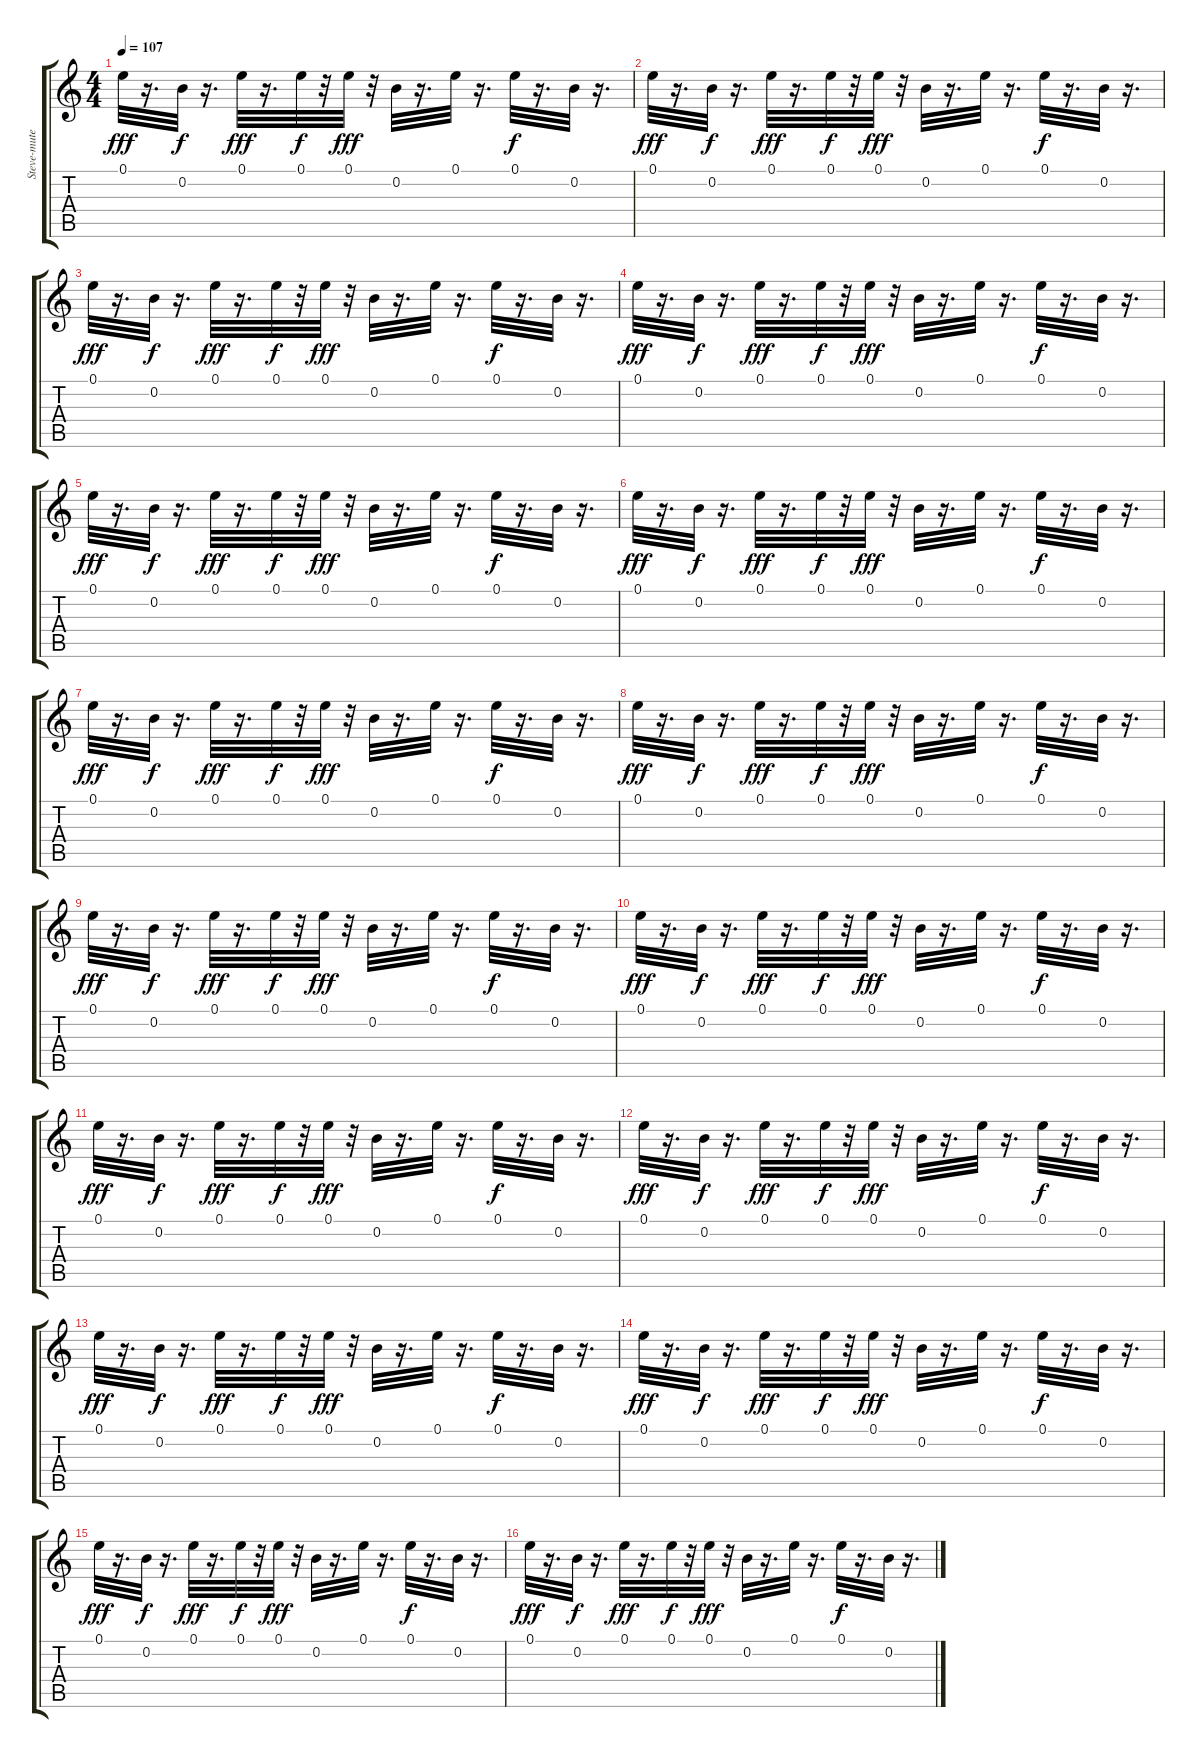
\track ("Steve-mute" "Steve-mute") {instrument electricguitarmuted}
\staff {score tabs}
\tuning (E4 B3 G3 D3 A2 E2) {hide}
\ts (4 4)
\tempo 107
\clef g2
\ks c
0.1.32{dy fff} r.16{d} 0.2.32{dy f} r.16{d} 0.1.32{dy fff} r.16{d} 0.1.32{dy f} r.32 0.1.32{dy fff} r.32 0.2.32 r.16{d} 0.1.32 r.16{d} 0.1.32{dy f} r.16{d} 0.2.32 r.16{d} |
0.1.32{dy fff} r.16{d} 0.2.32{dy f} r.16{d} 0.1.32{dy fff} r.16{d} 0.1.32{dy f} r.32 0.1.32{dy fff} r.32 0.2.32 r.16{d} 0.1.32 r.16{d} 0.1.32{dy f} r.16{d} 0.2.32 r.16{d} |
0.1.32{dy fff} r.16{d} 0.2.32{dy f} r.16{d} 0.1.32{dy fff} r.16{d} 0.1.32{dy f} r.32 0.1.32{dy fff} r.32 0.2.32 r.16{d} 0.1.32 r.16{d} 0.1.32{dy f} r.16{d} 0.2.32 r.16{d} |
0.1.32{dy fff} r.16{d} 0.2.32{dy f} r.16{d} 0.1.32{dy fff} r.16{d} 0.1.32{dy f} r.32 0.1.32{dy fff} r.32 0.2.32 r.16{d} 0.1.32 r.16{d} 0.1.32{dy f} r.16{d} 0.2.32 r.16{d} |
0.1.32{dy fff} r.16{d} 0.2.32{dy f} r.16{d} 0.1.32{dy fff} r.16{d} 0.1.32{dy f} r.32 0.1.32{dy fff} r.32 0.2.32 r.16{d} 0.1.32 r.16{d} 0.1.32{dy f} r.16{d} 0.2.32 r.16{d} |
0.1.32{dy fff} r.16{d} 0.2.32{dy f} r.16{d} 0.1.32{dy fff} r.16{d} 0.1.32{dy f} r.32 0.1.32{dy fff} r.32 0.2.32 r.16{d} 0.1.32 r.16{d} 0.1.32{dy f} r.16{d} 0.2.32 r.16{d} |
0.1.32{dy fff} r.16{d} 0.2.32{dy f} r.16{d} 0.1.32{dy fff} r.16{d} 0.1.32{dy f} r.32 0.1.32{dy fff} r.32 0.2.32 r.16{d} 0.1.32 r.16{d} 0.1.32{dy f} r.16{d} 0.2.32 r.16{d} |
0.1.32{dy fff} r.16{d} 0.2.32{dy f} r.16{d} 0.1.32{dy fff} r.16{d} 0.1.32{dy f} r.32 0.1.32{dy fff} r.32 0.2.32 r.16{d} 0.1.32 r.16{d} 0.1.32{dy f} r.16{d} 0.2.32 r.16{d} |
0.1.32{dy fff} r.16{d} 0.2.32{dy f} r.16{d} 0.1.32{dy fff} r.16{d} 0.1.32{dy f} r.32 0.1.32{dy fff} r.32 0.2.32 r.16{d} 0.1.32 r.16{d} 0.1.32{dy f} r.16{d} 0.2.32 r.16{d} |
0.1.32{dy fff} r.16{d} 0.2.32{dy f} r.16{d} 0.1.32{dy fff} r.16{d} 0.1.32{dy f} r.32 0.1.32{dy fff} r.32 0.2.32 r.16{d} 0.1.32 r.16{d} 0.1.32{dy f} r.16{d} 0.2.32 r.16{d} |
0.1.32{dy fff} r.16{d} 0.2.32{dy f} r.16{d} 0.1.32{dy fff} r.16{d} 0.1.32{dy f} r.32 0.1.32{dy fff} r.32 0.2.32 r.16{d} 0.1.32 r.16{d} 0.1.32{dy f} r.16{d} 0.2.32 r.16{d} |
0.1.32{dy fff} r.16{d} 0.2.32{dy f} r.16{d} 0.1.32{dy fff} r.16{d} 0.1.32{dy f} r.32 0.1.32{dy fff} r.32 0.2.32 r.16{d} 0.1.32 r.16{d} 0.1.32{dy f} r.16{d} 0.2.32 r.16{d} |
0.1.32{dy fff} r.16{d} 0.2.32{dy f} r.16{d} 0.1.32{dy fff} r.16{d} 0.1.32{dy f} r.32 0.1.32{dy fff} r.32 0.2.32 r.16{d} 0.1.32 r.16{d} 0.1.32{dy f} r.16{d} 0.2.32 r.16{d} |
0.1.32{dy fff} r.16{d} 0.2.32{dy f} r.16{d} 0.1.32{dy fff} r.16{d} 0.1.32{dy f} r.32 0.1.32{dy fff} r.32 0.2.32 r.16{d} 0.1.32 r.16{d} 0.1.32{dy f} r.16{d} 0.2.32 r.16{d} |
0.1.32{dy fff} r.16{d} 0.2.32{dy f} r.16{d} 0.1.32{dy fff} r.16{d} 0.1.32{dy f} r.32 0.1.32{dy fff} r.32 0.2.32 r.16{d} 0.1.32 r.16{d} 0.1.32{dy f} r.16{d} 0.2.32 r.16{d} |
0.1.32{dy fff} r.16{d} 0.2.32{dy f} r.16{d} 0.1.32{dy fff} r.16{d} 0.1.32{dy f} r.32 0.1.32{dy fff} r.32 0.2.32 r.16{d} 0.1.32 r.16{d} 0.1.32{dy f} r.16{d} 0.2.32 r.16{d}
